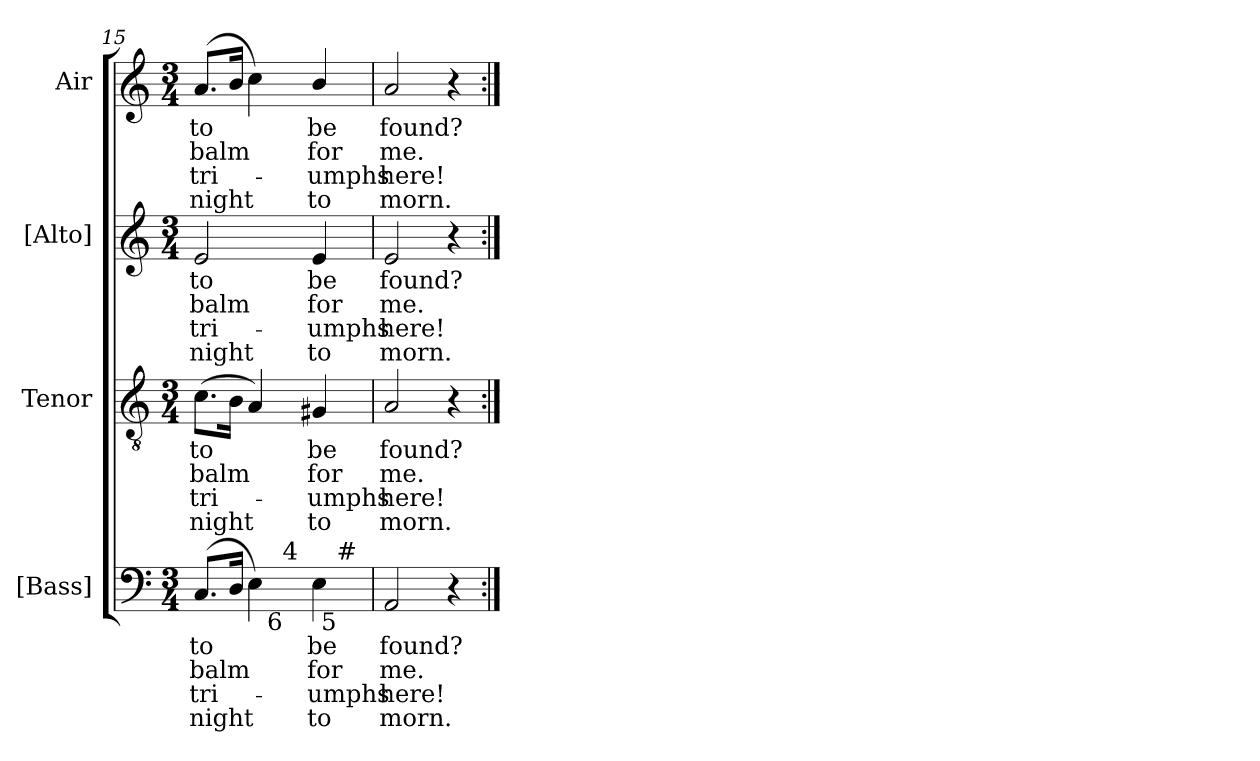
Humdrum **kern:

**kern	**text	**text	**text	**text	**kern	**text	**text	**text	**text	**kern	**text	**text	**text	**text	**kern	**text	**text	**text	**text
*part4	*part4	*part4	*part4	*part4	*part3	*part3	*part3	*part3	*part3	*part2	*part2	*part2	*part2	*part2	*part1	*part1	*part1	*part1	*part1
*staff4	*staff4	*staff4	*staff4	*staff4	*staff3	*staff3	*staff3	*staff3	*staff3	*staff2	*staff2	*staff2	*staff2	*staff2	*staff1	*staff1	*staff1	*staff1	*staff1
*I"[Bass]	*	*	*	*	*I"Tenor	*	*	*	*	*I"[Alto]	*	*	*	*	*I"Air	*	*	*	*
*I'B.	*	*	*	*	*I'T.	*	*	*	*	*I'A.	*	*	*	*	*	*	*	*	*
*clefF4	*	*	*	*	*clefGv2	*	*	*	*	*clefG2	*	*	*	*	*clefG2	*	*	*	*
*	*	*	*	*	*ITrd7c12	*	*	*	*	*	*	*	*	*	*	*	*	*	*
*k[]	*	*	*	*	*k[]	*	*	*	*	*k[]	*	*	*	*	*k[]	*	*	*	*
*a:	*	*	*	*	*a:	*	*	*	*	*a:	*	*	*	*	*a:	*	*	*	*
*M3/4	*	*	*	*	*M3/4	*	*	*	*	*M3/4	*	*	*	*	*M3/4	*	*	*	*
=15	=15	=15	=15	=15	=15	=15	=15	=15	=15	=15	=15	=15	=15	=15	=15	=15	=15	=15	=15
!	!LO:LY:b:color=#000000	!LO:LY:b:color=#000000	!LO:LY:b:color=#000000	!LO:LY:b:color=#000000	!	!	!	!	!	!	!	!	!	!	!	!	!	!	!
!	!	!	!	!	!	!LO:LY:b:color=#000000	!LO:LY:b:color=#000000	!LO:LY:b:color=#000000	!LO:LY:b:color=#000000	!	!	!	!	!	!	!	!	!	!
!	!	!	!	!	!	!	!	!	!	!	!LO:LY:b:color=#000000	!LO:LY:b:color=#000000	!LO:LY:b:color=#000000	!LO:LY:b:color=#000000	!	!	!	!	!
!LO:TX:b:rj:t=6	!	!	!	!	!	!	!	!	!	!	!	!	!	!	!	!	!	!	!
!	!	!	!	!	!	!	!	!	!	!	!	!	!	!	!	!LO:LY:b:color=#000000	!LO:LY:b:color=#000000	!LO:LY:b:color=#000000	!LO:LY:b:color=#000000
*^	*	*	*	*	*	*	*	*	*	*	*	*	*	*	*	*	*	*	*
(8.Ci/L	4ryy	to	balm	tri-	-night	(8.Ci\L	to	balm	tri-	-night	2ei/	to	balm	tri-	-night	(8.ai/L	to	balm	tri-	-night
16Di/Jk	.	.	.	.	.	16BBi\Jk	.	.	.	.	.	.	.	.	.	16bi/Jk	.	.	.	.
4Ei\)	16ryy	.	.	.	.	4AAi/)	.	.	.	.	.	.	.	.	.	4cci\)	.	.	.	.
.	32ryy	.	.	.	.	.	.	.	.	.	.	.	.	.	.	.	.	.	.	.
.	128ryy	.	.	.	.	.	.	.	.	.	.	.	.	.	.	.	.	.	.	.
!	!LO:TX:b:rj:t=6	!	!	!	!	!	!	!	!	!	!	!	!	!	!	!	!	!	!	!
!	!LO:TX:t=4	!	!	!	!	!	!	!	!	!	!	!	!	!	!	!	!	!	!	!
.	4ryy	.	.	.	.	.	.	.	.	.	.	.	.	.	.	.	.	.	.	.
!	!	!LO:LY:b:color=#000000	!LO:LY:b:color=#000000	!LO:LY:b:color=#000000	!LO:LY:b:color=#000000	!	!	!	!	!	!	!	!	!	!	!	!	!	!	!
!	!	!	!	!	!	!	!LO:LY:b:color=#000000	!LO:LY:b:color=#000000	!LO:LY:b:color=#000000	!LO:LY:b:color=#000000	!	!	!	!	!	!	!	!	!	!
!	!	!	!	!	!	!	!	!	!	!	!	!LO:LY:b:color=#000000	!LO:LY:b:color=#000000	!LO:LY:b:color=#000000	!LO:LY:b:color=#000000	!	!	!	!	!
!	!	!	!	!	!	!	!	!	!	!	!	!	!	!	!	!	!LO:LY:b:color=#000000	!LO:LY:b:color=#000000	!LO:LY:b:color=#000000	!LO:LY:b:color=#000000
4Ei\	.	be	for	umphs	to	4GG#Xi/	be	for	umphs	to	4ei/	be	for	umphs	to	4bi/	be	for	umphs	to
!	!LO:TX:b:rj:t=5	!	!	!	!	!	!	!	!	!	!	!	!	!	!	!	!	!	!	!
!	!LO:TX:t=#	!	!	!	!	!	!	!	!	!	!	!	!	!	!	!	!	!	!	!
.	8ryy	.	.	.	.	.	.	.	.	.	.	.	.	.	.	.	.	.	.	.
.	64.ryy	.	.	.	.	.	.	.	.	.	.	.	.	.	.	.	.	.	.	.
*v	*v	*	*	*	*	*	*	*	*	*	*	*	*	*	*	*	*	*	*	*
=16	=16	=16	=16	=16	=16	=16	=16	=16	=16	=16	=16	=16	=16	=16	=16	=16	=16	=16	=16
*^	*	*	*	*	*	*	*	*	*	*	*	*	*	*	*	*	*	*	*
!	!	!LO:LY:b:color=#000000	!LO:LY:b:color=#000000	!LO:LY:b:color=#000000	!LO:LY:b:color=#000000	!	!	!	!	!	!	!	!	!	!	!	!	!	!	!
*v	*v	*	*	*	*	*	*	*	*	*	*	*	*	*	*	*	*	*	*	*
*^	*	*	*	*	*	*	*	*	*	*	*	*	*	*	*	*	*	*	*
!	!	!	!	!	!	!	!LO:LY:b:color=#000000	!LO:LY:b:color=#000000	!LO:LY:b:color=#000000	!LO:LY:b:color=#000000	!	!	!	!	!	!	!	!	!	!
*v	*v	*	*	*	*	*	*	*	*	*	*	*	*	*	*	*	*	*	*	*
*^	*	*	*	*	*	*	*	*	*	*	*	*	*	*	*	*	*	*	*
!	!	!	!	!	!	!	!	!	!	!	!	!LO:LY:b:color=#000000	!LO:LY:b:color=#000000	!LO:LY:b:color=#000000	!LO:LY:b:color=#000000	!	!	!	!	!
*v	*v	*	*	*	*	*	*	*	*	*	*	*	*	*	*	*	*	*	*	*
*^	*	*	*	*	*	*	*	*	*	*	*	*	*	*	*	*	*	*	*
!	!	!	!	!	!	!	!	!	!	!	!	!	!	!	!	!	!LO:LY:b:color=#000000	!LO:LY:b:color=#000000	!LO:LY:b:color=#000000	!LO:LY:b:color=#000000
*v	*v	*	*	*	*	*	*	*	*	*	*	*	*	*	*	*	*	*	*	*
2AAi/	found?	me.	here!	morn.	2AAi/	found?	me.	here!	morn.	2ei/	found?	me.	here!	morn.	2ai/	found?	me.	here!	morn.
4r	.	.	.	.	4r	.	.	.	.	4r	.	.	.	.	4r	.	.	.	.
=:|!	=:|!	=:|!	=:|!	=:|!	=:|!	=:|!	=:|!	=:|!	=:|!	=:|!	=:|!	=:|!	=:|!	=:|!	=:|!	=:|!	=:|!	=:|!	=:|!
*-	*-	*-	*-	*-	*-	*-	*-	*-	*-	*-	*-	*-	*-	*-	*-	*-	*-	*-	*-
